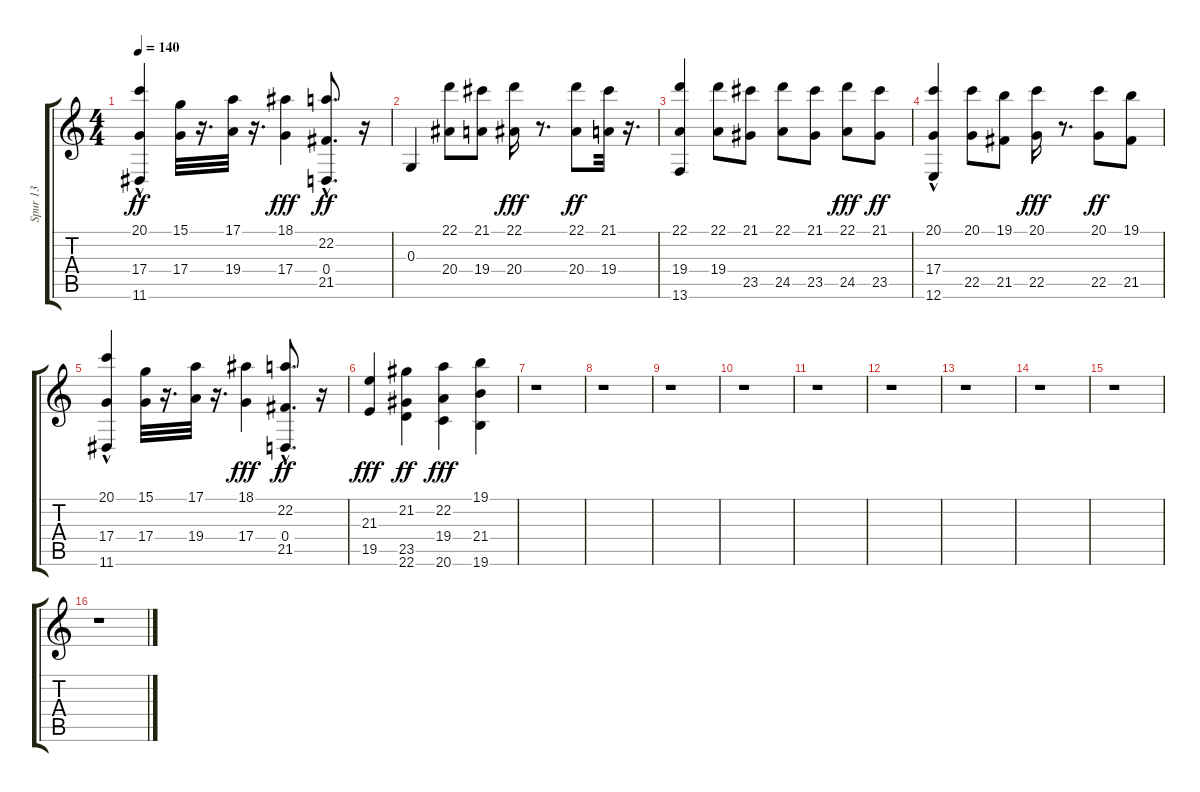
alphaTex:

\track ("Spur 13" "Spur 13") {instrument tremolostrings}
\staff {score tabs}
\tuning (E4 B3 G3 D3 A2 E2) {hide}
\ts (4 4)
\tempo 140
\clef g2
\ks c
(20.1 17.4 11.6{hac}).4{dy ff} (15.1 17.4).32 r.16{d} (17.1 19.4).32 r.16{d} (18.1 17.4).4{dy fff} (22.2{hac} 0.4{hac} 21.5{hac}).8{d dy ff} r.16 |
0.3.4 (22.1 20.4).8 (21.1 19.4).8 (22.1 20.4).16{dy fff} r.8{d} (22.1 20.4).8{dy ff} (21.1 19.4).32 r.16{d} |
(22.1 19.4 13.6).4 (22.1 19.4).8 (21.1 23.5).8 (22.1 24.5).8 (21.1 23.5).8 (22.1 24.5).8{dy fff} (21.1 23.5).8{dy ff} |
(20.1{hac} 17.4{hac} 12.6).4 (20.1 22.5).8 (19.1 21.5).8 (20.1 22.5).16{dy fff} r.8{d} (20.1 22.5).8{dy ff} (19.1 21.5).8 |
(20.1 17.4 11.6{hac}).4 (15.1 17.4).32 r.16{d} (17.1 19.4).32 r.16{d} (18.1 17.4).4{dy fff} (22.2{hac} 0.4{hac} 21.5{hac}).8{d dy ff} r.16 |
(21.3 19.5).4{dy fff} (21.2 23.5 22.6).4{dy ff} (22.2 19.4 20.6).4{dy fff} (19.1 21.4 19.6).4 |
r.1 |
r.1 |
r.1 |
r.1 |
r.1 |
r.1 |
r.1 |
r.1 |
r.1 |
r.1
